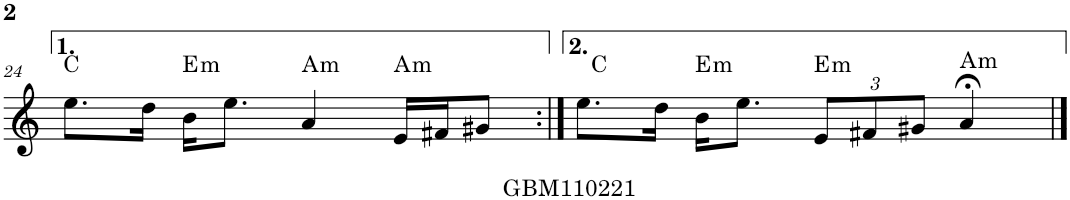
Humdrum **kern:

**kern	**harte
*part1	*part1
*staff1	*
*I"Piano	*
*I'Pno.	*
!!LO:PB:g=z
*clefG2	*
*k[]	*
*M4/4	*
=24	=24
8.ee\L	C:maj
16dd\Jk	.
!	!LO:H:kt=m
16b\KL	E:min
8.ee\J	.
!	!LO:H:kt=m
4a/	A:min
!	!LO:H:kt=m
16e/LL	A:min
16f#X/J	.
8g#X/J	.
=25:|!	=25:|!
!	!LO:H:n=2:kt=BM
8.ee\L	C:maj .
16dd\Jk	.
!	!LO:H:kt=m
16b\KL	E:min
8.ee\J	.
*Xbrackettup	*
!	!LO:H:kt=m
12e/L	E:min
12f#X/	.
12g#X/J	.
!	!LO:H:kt=m
4a;</	A:min
==	==
*-	*-
